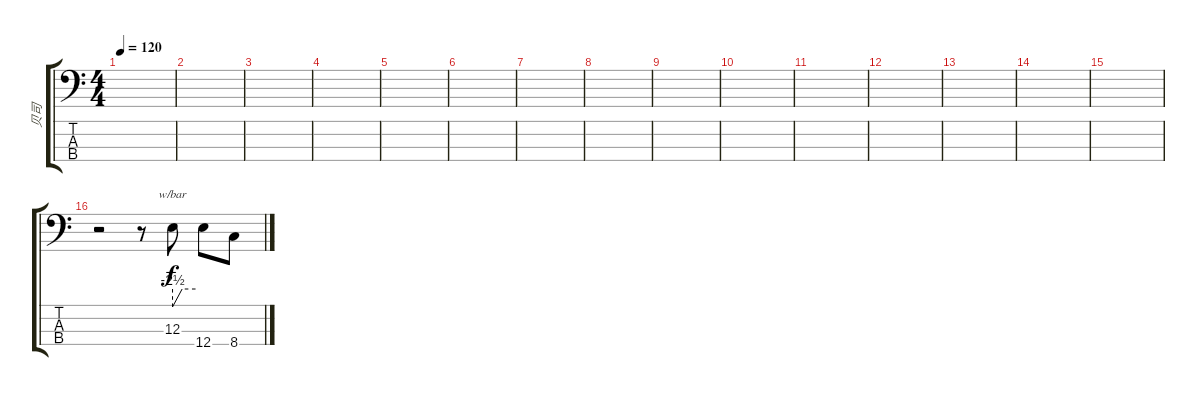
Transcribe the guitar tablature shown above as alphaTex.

\track ("贝司" "贝司") {instrument electricbasspick}
\staff {score tabs}
\tuning (G2 D2 A1 E1) {hide}
\ts (4 4)
\tempo 120
\clef f4
\ks c
|
|
|
|
|
|
|
|
|
|
|
|
|
|
|
r.2 r.8 12.3.8{tbe (custom default 0 -10 25 0 60 0)} 12.4.8 8.4.8
